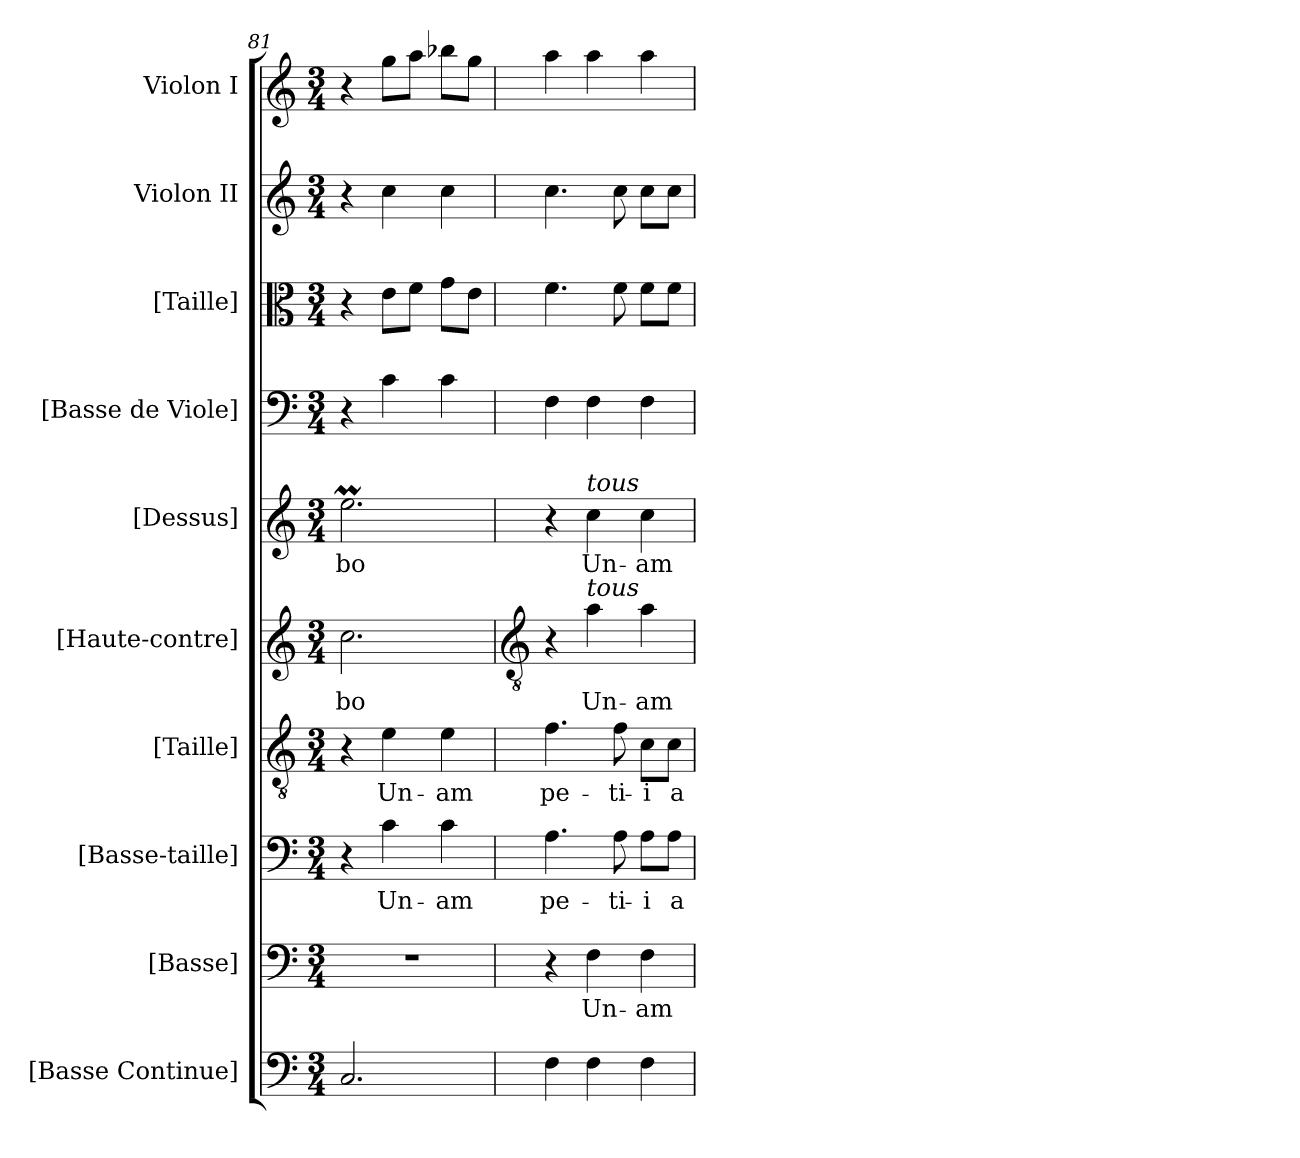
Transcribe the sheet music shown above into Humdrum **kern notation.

**kern	**kern	**text	**kern	**text	**kern	**text	**kern	**text	**kern	**text	**kern	**kern	**kern	**kern
*part10	*part9	*part9	*part8	*part8	*part7	*part7	*part6	*part6	*part5	*part5	*part4	*part3	*part2	*part1
*staff10	*staff9	*staff9	*staff8	*staff8	*staff7	*staff7	*staff6	*staff6	*staff5	*staff5	*staff4	*staff3	*staff2	*staff1
*I"[Basse Continue]	*I"[Basse]	*	*I"[Basse-taille]	*	*I"[Taille]	*	*I"[Haute-contre]	*	*I"[Dessus]	*	*I"[Basse de Viole]	*I"[Taille]	*I"Violon II	*I"Violon I
*I'B.c.	*I'B.	*	*I'B.t.	*	*I'T.	*	*I'H.C.	*	*I'D.	*	*	*	*I'Vln. II	*I'Vln. I
*clefF4	*clefF4	*	*clefF4	*	*clefGv2	*	*clefG2	*	*clefG2	*	*clefF4	*clefC3	*clefG2	*clefG2
*	*	*	*	*	*ITrd7c12	*	*ITrd7c12	*	*	*	*	*	*	*
*k[]	*k[]	*	*k[]	*	*k[]	*	*k[]	*	*k[]	*	*k[]	*k[]	*k[]	*k[]
*M3/4	*M3/4	*	*M3/4	*	*M3/4	*	*M3/4	*	*M3/4	*	*M3/4	*M3/4	*M3/4	*M3/4
=81	=81	=81	=81	=81	=81	=81	=81	=81	=81	=81	=81	=81	=81	=81
!	!LO:N:vis=1	!	!	!	!	!	!	!	!	!	!	!	!	!
!	!	!	!	!	!	!	!	!LO:LY:b:color=#000000	!	!	!	!	!	!
!	!	!	!	!	!	!	!	!	!	!LO:LY:b:color=#000000	!	!	!	!
2.Ci/	2.r	.	4r	.	4r	.	2.ci\	-bo	2.eemi\	-bo	4r	4r	4r	4r
!	!	!	!	!LO:LY:b:color=#000000	!	!	!	!	!	!	!	!	!	!
!	!	!	!	!	!	!LO:LY:b:color=#000000	!	!	!	!	!	!	!	!
.	.	.	4ci\	Un-	4Ei\	Un-	.	.	.	.	4ci\	8ei\L	4cci\	8ggi\L
.	.	.	.	.	.	.	.	.	.	.	.	8fi\J	.	8aai\J
!	!	!	!	!LO:LY:b:color=#000000	!	!	!	!	!	!	!	!	!	!
!	!	!	!	!	!	!LO:LY:b:color=#000000	!	!	!	!	!	!	!	!
.	.	.	4ci\	-am	4Ei\	-am	.	.	.	.	4ci\	8gi\L	4cci\	8bb-Xi\L
.	.	.	.	.	.	.	.	.	.	.	.	8ei\J	.	8ggi\J
=82	=82	=82	=82	=82	=82	=82	=82	=82	=82	=82	=82	=82	=82	=82
*	*	*	*	*	*	*	*clefGv2	*	*	*	*	*	*	*
!	!	!	!	!LO:LY:b:color=#000000	!	!	!	!	!	!	!	!	!	!
!	!	!	!	!	!	!LO:LY:b:color=#000000	!	!	!	!	!	!	!	!
4Fi\	4r	.	4.Ai\	pe-	4.Fi\	pe-	4r	.	4r	.	4Fi\	4.fi\	4.cci\	4aai\
!	!	!LO:LY:b:color=#000000	!	!	!	!	!	!	!	!	!	!	!	!
!	!	!	!	!	!	!	!	!LO:LY:b:color=#000000	!	!	!	!	!	!
!	!	!	!	!	!	!	!	!	!LO:TX:a:i:t=tous	!	!	!	!	!
!	!	!	!	!	!	!	!LO:TX:a:i:t=tous	!	!	!	!	!	!	!
!	!	!	!	!	!	!	!	!	!	!LO:LY:b:color=#000000	!	!	!	!
4Fi\	4Fi\	Un-	.	.	.	.	4Ai\	Un-	4cci\	Un-	4Fi\	.	.	4aai\
!	!	!	!	!LO:LY:b:color=#000000	!	!	!	!	!	!	!	!	!	!
!	!	!	!	!	!	!LO:LY:b:color=#000000	!	!	!	!	!	!	!	!
.	.	.	8Ai\	-ti-	8Fi\	-ti-	.	.	.	.	.	8fi\	8cci\	.
!	!	!LO:LY:b:color=#000000	!	!	!	!	!	!	!	!	!	!	!	!
!	!	!	!	!LO:LY:b:color=#000000	!	!	!	!	!	!	!	!	!	!
!	!	!	!	!	!	!LO:LY:b:color=#000000	!	!	!	!	!	!	!	!
!	!	!	!	!	!	!	!	!LO:LY:b:color=#000000	!	!	!	!	!	!
!	!	!	!	!	!	!	!	!	!	!LO:LY:b:color=#000000	!	!	!	!
4Fi\	4Fi\	-am	8Ai\L	-i	8Ci\L	-i	4Ai\	-am	4cci\	-am	4Fi\	8fi\L	8cci\L	4aai\
!	!	!	!	!LO:LY:b:color=#000000	!	!	!	!	!	!	!	!	!	!
!	!	!	!	!	!	!LO:LY:b:color=#000000	!	!	!	!	!	!	!	!
.	.	.	8Ai\J	a	8Ci\J	a	.	.	.	.	.	8fi\J	8cci\J	.
=	=	=	=	=	=	=	=	=	=	=	=	=	=	=
*-	*-	*-	*-	*-	*-	*-	*-	*-	*-	*-	*-	*-	*-	*-
